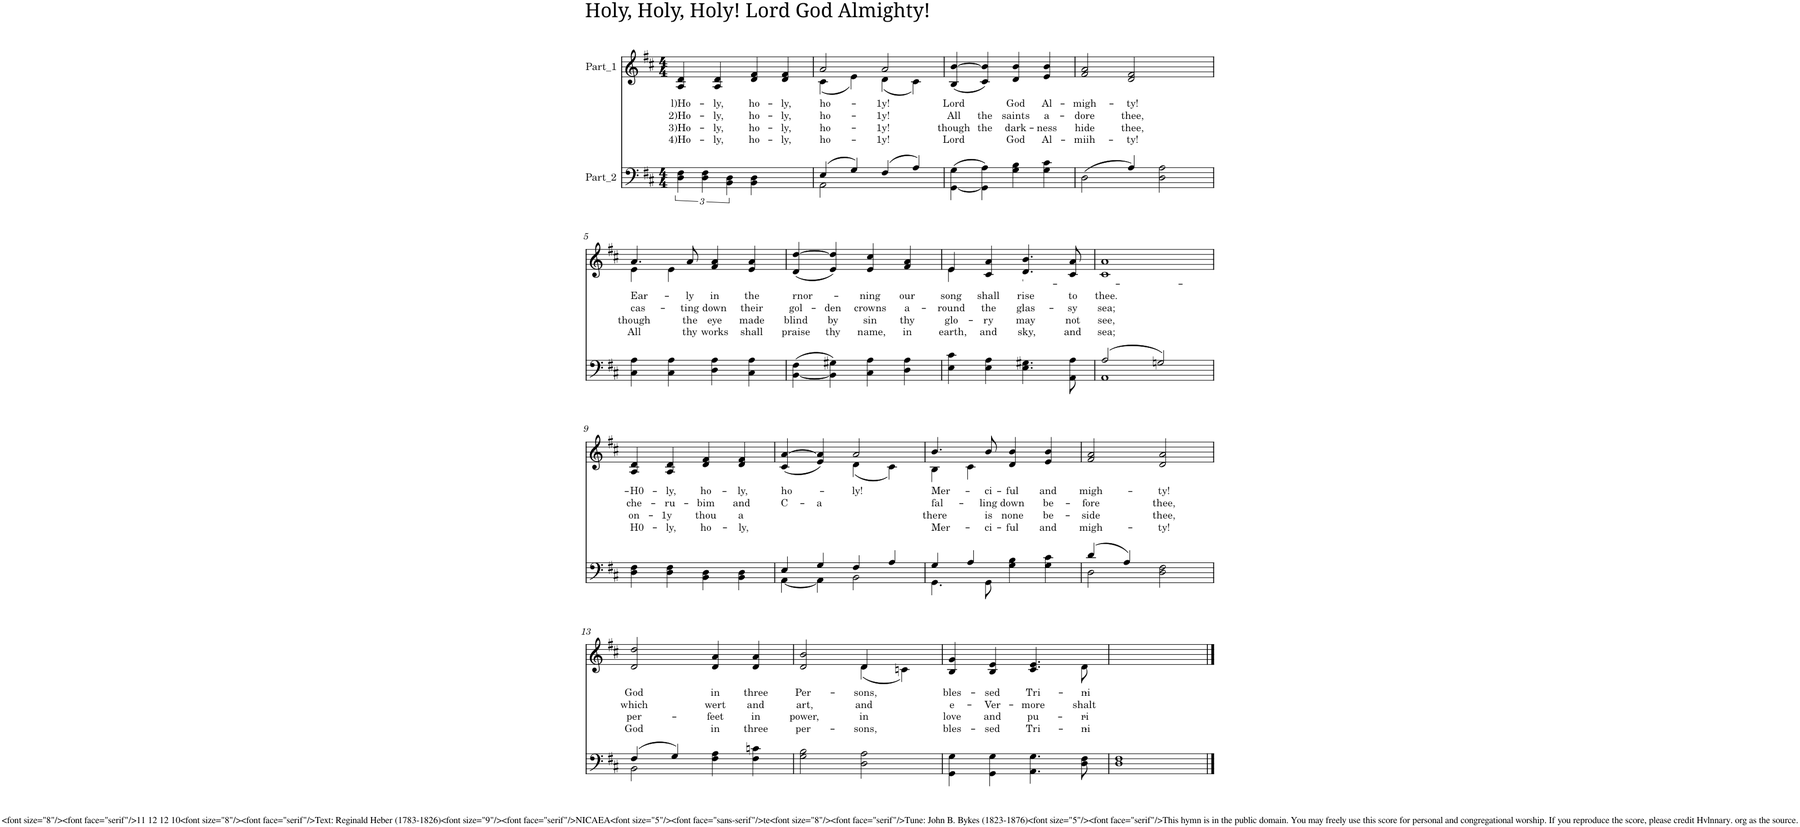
**kern	**kern	**text	**text	**text	**text	**text
*part2	*part1	*part1	*part1	*part1	*part1	*part1
*staff2	*staff1	*staff1	*staff1	*staff1	*staff1	*staff1
*clefF4	*clefG2	*	*	*	*	*
*k[f#c#]	*k[f#c#]	*	*	*	*	*
*M4/4	*M4/4	*	*	*	*	*
=1	=1	=1	=1	=1	=1	=1
!	!	!LO:LY:b	!LO:LY:b	!LO:LY:b	!LO:LY:b	!
6D\ 6F#\	4A/ 4d/	l)Ho-	2)Ho-	3)Ho-	4)Ho-	.
6D\ 6F#\	.	.	.	.	.	.
!	!	!LO:LY:b	!LO:LY:b	!LO:LY:b	!LO:LY:b	!
.	4A/ 4d/	-ly,	-ly,	-ly,	-ly,	.
6BB\ 6D\	.	.	.	.	.	.
!	!	!LO:LY:b	!LO:LY:b	!LO:LY:b	!LO:LY:b	!
4BB\ 4D\	4d/ 4f#/	ho-	ho-	-ho-	-ho-	.
!	!	!LO:LY:b	!LO:LY:b	!LO:LY:b	!LO:LY:b	!
4ryy	4d/ 4f#/	-ly,	-ly,	-ly,	-ly,	.
=2	=2	=2	=2	=2	=2	=2
*^	*^	*	*	*	*	*
!	!	!	!	!LO:LY:b	!LO:LY:b	!LO:LY:b	!LO:LY:b	!
(>4E/	2AA\	2a/	(<4c#\	-ho-	-ho-	-ho-	-ho-	.
4G/)	.	.	4e\)	.	.	.	.	.
!	!	!	!	!LO:LY:b	!LO:LY:b	!LO:LY:b	!LO:LY:b	!
(>4F#/	2ryy	2a/	(<4d\	-1y!	-1y!	-1y!	-1y!	.
4A/)	.	.	4c#\)	.	.	.	.	.
*v	*v	*	*	*	*	*	*	*
=3	=3	=3	=3	=3	=3	=3	=3
!	!	!	!LO:LY:b	!LO:LY:b	!LO:LY:b	!LO:LY:b	!
*	*v	*v	*	*	*	*	*
(>[<4GG\ 4G\	(<4B/ [>4b/	Lord	All	though	Lord	.
!	!	!	!LO:LY:b	!LO:LY:b	!	!
4GG\] 4A\)	4c#/ 4b/])	.	the	the	.	.
!	!	!LO:LY:b	!LO:LY:b	!LO:LY:b	!LO:LY:b	!
4G\ 4B\	4d/ 4b/	God	saints	dark-	God	.
!	!	!LO:LY:b	!LO:LY:b	!LO:LY:b	!LO:LY:b	!
4G\ 4c#\	4e/ 4b/	Al-	a-	-ness	Al-	.
=4	=4	=4	=4	=4	=4	=4
!	!	!LO:LY:b	!LO:LY:b	!LO:LY:b	!LO:LY:b	!
(>2D\	2f#/ 2a/	-migh-	-dore	hide	-miih-	.
!	!	!LO:LY:b	!LO:LY:b	!LO:LY:b	!LO:LY:b	!
4A/)	2d/ 2f#/	-ty!	thee,	thee,	-ty!	.
[4D\ [4A\	.	.	.	.	.	.
4ryy	4ryy	.	.	.	.	.
!!LO:LB:g=z
=5	=5	=5	=5	=5	=5	=5
*	*^	*	*	*	*	*
!	!	!	!	!LO:LY:b	!LO:LY:b	!LO:LY:b	!LO:LY:b
4C#\ 4A\	4.a/	4e\	.	Ear-	cas-	though	All
4D\] 4A\]	.	4e\	.	.	.	.	.
!	!	!	!	!LO:LY:b	!LO:LY:b	!LO:LY:b	!LO:LY:b
.	8a/	.	.	-ly	-ting	the	thy
!	!	!	!	!LO:LY:b	!LO:LY:b	!LO:LY:b	!LO:LY:b
4C#\ 4A\	4f#/ 4a/	4ryy	.	in	down	eye	works
!	!	!	!	!LO:LY:b	!LO:LY:b	!LO:LY:b	!LO:LY:b
4D\ 4A\	4e/ 4a/	2ryy	.	the	their	made	shall
4C#\ 4A\	4ryy	.	.	.	.	.	.
*	*v	*v	*	*	*	*	*
=6	=6	=6	=6	=6	=6	=6
!	!	!	!LO:LY:b	!LO:LY:b	!LO:LY:b	!LO:LY:b
(>[<4BB\ 4F#\	(<4d/ [>4dd/	.	rnor-	gol-	blind	praise
!	!	!	!	!LO:LY:b	!LO:LY:b	!LO:LY:b
4BB\] 4G#X\)	4e/ 4dd/])	.	.	-den	by	thy
!	!	!	!LO:LY:b	!LO:LY:b	!LO:LY:b	!LO:LY:b
4C#\ 4A\	4e/ 4cc#/	.	-ning	crowns	sin	name,
!	!	!	!LO:LY:b	!LO:LY:b	!LO:LY:b	!LO:LY:b
4D\ 4A\	4f#/ 4a/	.	our	a-	thy	in
=7	=7	=7	=7	=7	=7	=7
!	!	!	!LO:LY:b	!LO:LY:b	!LO:LY:b	!LO:LY:b
*	*^	*	*	*	*	*
4E\ 4c#\	4e\	4e/	.	song	-round	glo-	earth,
!	!	!	!	!LO:LY:b	!LO:LY:b	!LO:LY:b	!LO:LY:b
4E\ 4A\	4c#/ 4a/	2.ryy	.	shall	the	-ry	and
!	!	!	!LO:LY:b	!LO:LY:b	!LO:LY:b	!LO:LY:b	!LO:LY:b
4.E\ 4.G#X\	4.d/ 4.b/	.	-'-	rise	glas-	may	sky,
!	!	!	!	!LO:LY:b	!LO:LY:b	!LO:LY:b	!LO:LY:b
8AA\ 8A\	8c#/ 8a/	.	.	to	-sy	not	and
=8	=8	=8	=8	=8	=8	=8	=8
*^	*	*	*	*	*	*	*
!	!	!	!	!	!LO:LY:b	!LO:LY:b	!LO:LY:b	!LO:LY:b
(>2A/	1AA	1a	1c#	.	thee.	sea;	see,	sea;
2Gn/)	.	.	.	.	.	.	.	.
*v	*v	*	*	*	*	*	*	*
*	*v	*v	*	*	*	*	*
!!LO:LB:g=z
=9	=9	=9	=9	=9	=9	=9
!	!	!LO:LY:b	!LO:LY:b	!LO:LY:b	!LO:LY:b	!
4D\ 4F#\	4A/ 4d/	H0-	che-	on-	H0-	.
!	!	!LO:LY:b	!LO:LY:b	!LO:LY:b	!LO:LY:b	!
4D\ 4F#\	4A/ 4d/	-ly,	-ru-	-1y	-ly,	.
!	!	!LO:LY:b	!LO:LY:b	!LO:LY:b	!LO:LY:b	!
4BB\ 4D\	4d/ 4f#/	ho-	-bim	thou	ho-	.
!	!	!LO:LY:b	!LO:LY:b	!LO:LY:b	!LO:LY:b	!
4BB\ 4D\	4d/ 4f#/	-ly,	and	a-	-ly,-	.
=10	=10	=10	=10	=10	=10	=10
*^	*	*	*	*	*	*
!	!	!	!LO:LY:b	!LO:LY:b	!	!	!
*	*	*^	*	*	*	*	*
4E/	[4AA\	(<4c#/ [>4a/	2ryy	ho-	C-	.	.	.
!	!	!	!	!	!LO:LY:b	!	!	!
4G/	4AA\]	4e/ 4a/])	.	.	-a-	.	.	.
!	!	!	!	!LO:LY:b	!	!	!	!
4F#/	2BB\	2a/	(<4d\	-ly!	.	.	.	.
4A/	.	.	4c#\)	.	.	.	.	.
=11	=11	=11	=11	=11	=11	=11	=11	=11
!	!	!	!	!LO:LY:b	!LO:LY:b	!LO:LY:b	!LO:LY:b	!
4G/	4.GG\	4.b/	4B\	-Mer-	-fal-	-there	-Mer-	.
4A/	.	.	4c#\	.	.	.	.	.
!	!	!	!	!LO:LY:b	!LO:LY:b	!LO:LY:b	!LO:LY:b	!
.	8GG\	8b/	.	-ci-	-ling	is	-ci-	.
!	!	!	!	!LO:LY:b	!LO:LY:b	!LO:LY:b	!LO:LY:b	!
4G\ 4B\	2ryy	4d/ 4b/	2ryy	-ful	down	none	-ful	.
!	!	!	!	!LO:LY:b	!LO:LY:b	!LO:LY:b	!LO:LY:b	!
4G\ 4c#\	.	4e/ 4b/	.	and	be-	be-	and	.
*	*	*v	*v	*	*	*	*	*
=12	=12	=12	=12	=12	=12	=12	=12
!	!	!	!LO:LY:b	!LO:LY:b	!LO:LY:b	!LO:LY:b	!
(>4d/	2D\	2f#/ 2a/	migh-	-fore	-side	migh-	.
4A/)	.	.	.	.	.	.	.
!	!	!	!LO:LY:b	!LO:LY:b	!LO:LY:b	!LO:LY:b	!
2D\ 2F#\	2ryy	2d/ 2a/	-ty!	thee,	thee,	-ty!	.
!!LO:LB:g=z
=13	=13	=13	=13	=13	=13	=13	=13
!	!	!	!LO:LY:b	!LO:LY:b	!LO:LY:b	!LO:LY:b	!
(>4F#/	2BB\	2d/ 2dd/	God	which	per-	God	.
4G/)	.	.	.	.	.	.	.
!	!	!	!LO:LY:b	!LO:LY:b	!LO:LY:b	!LO:LY:b	!
4F#\ 4A\	2ryy	4d/ 4a/	in	wert	-feet	in	.
!	!	!	!LO:LY:b	!LO:LY:b	!LO:LY:b	!LO:LY:b	!
4F#\ 4cn\	.	4d/ 4a/	three	and	in	three	.
*v	*v	*	*	*	*	*	*
=14	=14	=14	=14	=14	=14	=14
!	!	!LO:LY:b	!LO:LY:b	!LO:LY:b	!LO:LY:b	!
*	*^	*	*	*	*	*
2G\ 2B\	2d/ 2b/	2ryy	Per-	art,	power,	per-	.
!	!	!	!LO:LY:b	!LO:LY:b	!LO:LY:b	!LO:LY:b	!
2D\ 2A\	(<4d\	4d/	-sons,	and	in	-sons,	.
.	4cn\)	4ryy	.	.	.	.	.
=15	=15	=15	=15	=15	=15	=15	=15
!	!	!	!LO:LY:b	!LO:LY:b	!LO:LY:b	!LO:LY:b	!
*	*v	*v	*	*	*	*	*
4GG\ 4G\	4B/ 4g/	bles-	e-	love	bles-	.
!	!	!LO:LY:b	!LO:LY:b	!LO:LY:b	!LO:LY:b	!
4GG\ 4G\	4B/ 4e/	-sed	-Ver-	and	-sed	.
!	!	!LO:LY:b	!LO:LY:b	!LO:LY:b	!LO:LY:b	!
4.AA\ 4.G\	4.c#/ 4.e/	Tri-	-more	pu-	Tri-	.
!	!	!LO:LY:b	!LO:LY:b	!LO:LY:b	!LO:LY:b	!
8D\ 8F#\	8d\	-ni-	shalt	-ri-	-ni-	.
=16	=16	=16	=16	=16	=16	=16
1D 1F#	1ryy	.	.	.	.	.
==	==	==	==	==	==	==
*-	*-	*-	*-	*-	*-	*-
